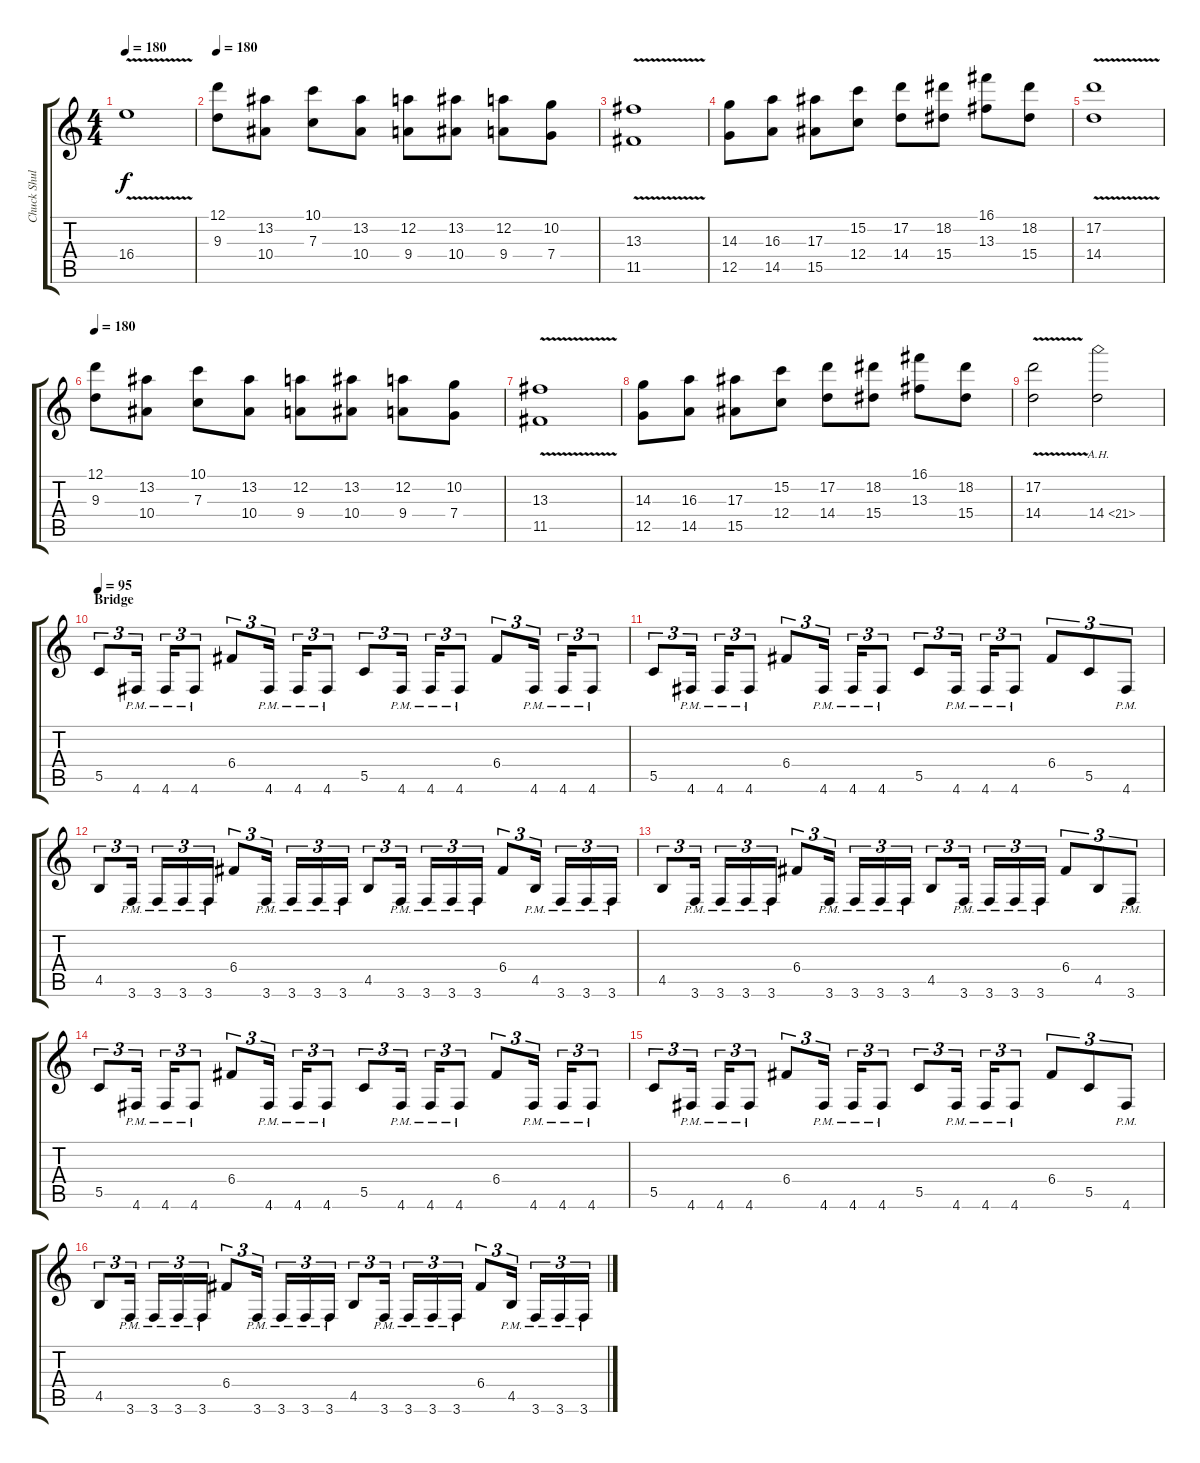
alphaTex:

\track ("Chuck Shuldiner" "Chuck Shul") {instrument distortionguitar}
\staff {score tabs}
\tuning (D4 A3 F3 C3 G2 D2) {hide}
\ts (4 4)
\tempo 180
\clef g2
\ks c
16.4{v}.1{dy f} |
\tempo 180
(12.1 9.3).8 (13.2 10.4).8 (10.1 7.3).8 (13.2 10.4).8 (12.2 9.4).8 (13.2 10.4).8 (12.2 9.4).8 (10.2 7.4).8 |
(13.3{v} 11.5).1 |
(14.3 12.5).8 (16.3 14.5).8 (17.3 15.5).8 (15.2 12.4).8 (17.2 14.4).8 (18.2 15.4).8 (16.1 13.3).8 (18.2 15.4).8 |
(17.2{v} 14.4{v}).1 |
\tempo 180
(12.1 9.3).8 (13.2 10.4).8 (10.1 7.3).8 (13.2 10.4).8 (12.2 9.4).8 (13.2 10.4).8 (12.2 9.4).8 (10.2 7.4).8 |
(13.3{v} 11.5).1 |
(14.3 12.5).8 (16.3 14.5).8 (17.3 15.5).8 (15.2 12.4).8 (17.2 14.4).8 (18.2 15.4).8 (16.1 13.3).8 (18.2 15.4).8 |
(17.2{v} 14.4{v}).2 14.4{ah 7}.2 |
\section ("" "Bridge")
\tempo 95
5.5.8{tu (3 2)} 4.6{pm}.16{tu (3 2)} 4.6{pm}.16{tu (3 2)} 4.6{pm}.8{tu (3 2)} 6.4.8{tu (3 2)} 4.6{pm}.16{tu (3 2)} 4.6{pm}.16{tu (3 2)} 4.6{pm}.8{tu (3 2)} 5.5.8{tu (3 2)} 4.6{pm}.16{tu (3 2)} 4.6{pm}.16{tu (3 2)} 4.6{pm}.8{tu (3 2)} 6.4.8{tu (3 2)} 4.6{pm}.16{tu (3 2)} 4.6{pm}.16{tu (3 2)} 4.6{pm}.8{tu (3 2)} |
5.5.8{tu (3 2)} 4.6{pm}.16{tu (3 2)} 4.6{pm}.16{tu (3 2)} 4.6{pm}.8{tu (3 2)} 6.4.8{tu (3 2)} 4.6{pm}.16{tu (3 2)} 4.6{pm}.16{tu (3 2)} 4.6{pm}.8{tu (3 2)} 5.5.8{tu (3 2)} 4.6{pm}.16{tu (3 2)} 4.6{pm}.16{tu (3 2)} 4.6{pm}.8{tu (3 2)} 6.4.8{tu (3 2)} 5.5.8{tu (3 2)} 4.6{pm}.8{tu (3 2)} |
4.5.8{tu (3 2)} 3.6{pm}.16{tu (3 2)} 3.6{pm}.16{tu (3 2)} 3.6{pm}.16{tu (3 2)} 3.6{pm}.16{tu (3 2)} 6.4.8{tu (3 2)} 3.6{pm}.16{tu (3 2)} 3.6{pm}.16{tu (3 2)} 3.6{pm}.16{tu (3 2)} 3.6{pm}.16{tu (3 2)} 4.5.8{tu (3 2)} 3.6{pm}.16{tu (3 2)} 3.6{pm}.16{tu (3 2)} 3.6{pm}.16{tu (3 2)} 3.6{pm}.16{tu (3 2)} 6.4.8{tu (3 2)} 4.5{pm}.16{tu (3 2)} 3.6{pm}.16{tu (3 2)} 3.6{pm}.16{tu (3 2)} 3.6{pm}.16{tu (3 2)} |
4.5.8{tu (3 2)} 3.6{pm}.16{tu (3 2)} 3.6{pm}.16{tu (3 2)} 3.6{pm}.16{tu (3 2)} 3.6{pm}.16{tu (3 2)} 6.4.8{tu (3 2)} 3.6{pm}.16{tu (3 2)} 3.6{pm}.16{tu (3 2)} 3.6{pm}.16{tu (3 2)} 3.6{pm}.16{tu (3 2)} 4.5.8{tu (3 2)} 3.6{pm}.16{tu (3 2)} 3.6{pm}.16{tu (3 2)} 3.6{pm}.16{tu (3 2)} 3.6{pm}.16{tu (3 2)} 6.4.8{tu (3 2)} 4.5.8{tu (3 2)} 3.6{pm}.8{tu (3 2)} |
5.5.8{tu (3 2)} 4.6{pm}.16{tu (3 2)} 4.6{pm}.16{tu (3 2)} 4.6{pm}.8{tu (3 2)} 6.4.8{tu (3 2)} 4.6{pm}.16{tu (3 2)} 4.6{pm}.16{tu (3 2)} 4.6{pm}.8{tu (3 2)} 5.5.8{tu (3 2)} 4.6{pm}.16{tu (3 2)} 4.6{pm}.16{tu (3 2)} 4.6{pm}.8{tu (3 2)} 6.4.8{tu (3 2)} 4.6{pm}.16{tu (3 2)} 4.6{pm}.16{tu (3 2)} 4.6{pm}.8{tu (3 2)} |
5.5.8{tu (3 2)} 4.6{pm}.16{tu (3 2)} 4.6{pm}.16{tu (3 2)} 4.6{pm}.8{tu (3 2)} 6.4.8{tu (3 2)} 4.6{pm}.16{tu (3 2)} 4.6{pm}.16{tu (3 2)} 4.6{pm}.8{tu (3 2)} 5.5.8{tu (3 2)} 4.6{pm}.16{tu (3 2)} 4.6{pm}.16{tu (3 2)} 4.6{pm}.8{tu (3 2)} 6.4.8{tu (3 2)} 5.5.8{tu (3 2)} 4.6{pm}.8{tu (3 2)} |
4.5.8{tu (3 2)} 3.6{pm}.16{tu (3 2)} 3.6{pm}.16{tu (3 2)} 3.6{pm}.16{tu (3 2)} 3.6{pm}.16{tu (3 2)} 6.4.8{tu (3 2)} 3.6{pm}.16{tu (3 2)} 3.6{pm}.16{tu (3 2)} 3.6{pm}.16{tu (3 2)} 3.6{pm}.16{tu (3 2)} 4.5.8{tu (3 2)} 3.6{pm}.16{tu (3 2)} 3.6{pm}.16{tu (3 2)} 3.6{pm}.16{tu (3 2)} 3.6{pm}.16{tu (3 2)} 6.4.8{tu (3 2)} 4.5{pm}.16{tu (3 2)} 3.6{pm}.16{tu (3 2)} 3.6{pm}.16{tu (3 2)} 3.6{pm}.16{tu (3 2)}
